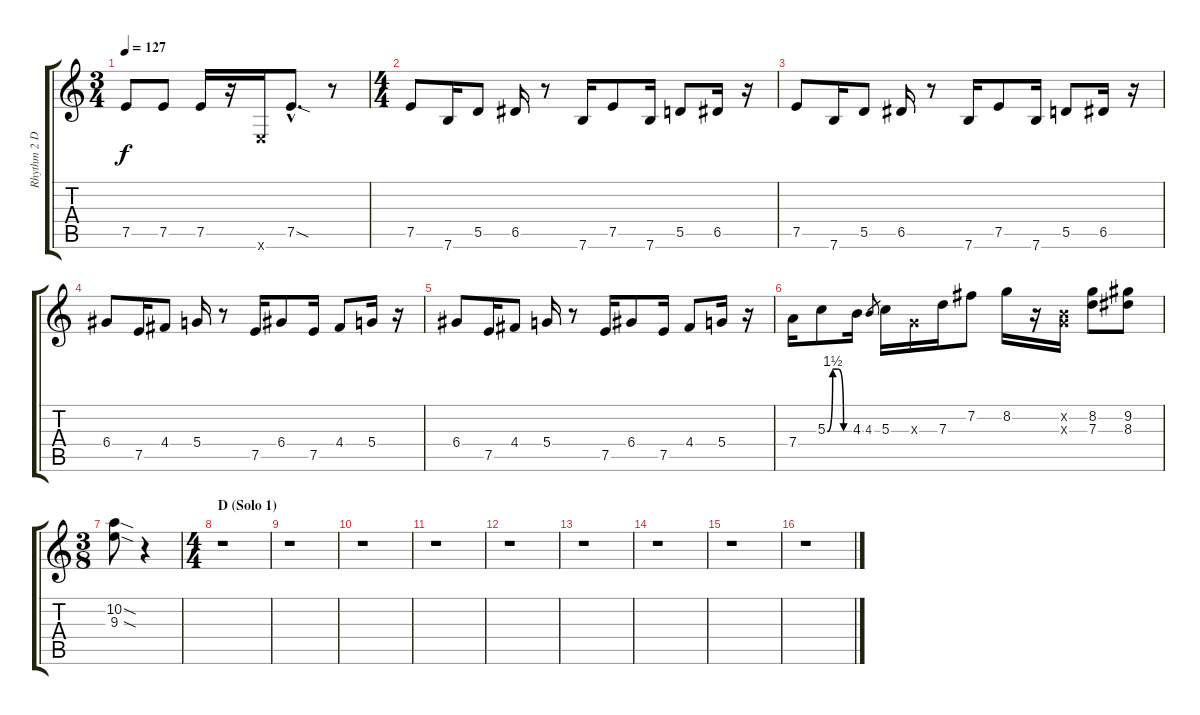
\track ("Rhythm 2 Double Track" "Rhythm 2 D") {instrument overdrivenguitar}
\staff {score tabs}
\tuning (E4 B3 G3 D3 A2 E2) {hide}
\ts (3 4)
\tempo 127
\clef g2
\ks c
7.5.8{dy f} 7.5.8 7.5.16 r.16 0.6{x}.16 7.5{sod hac}.8{d} r.8 |
\ts (4 4)
7.5.8 7.6.16 5.5.8 6.5.16 r.8 7.6.16 7.5.8 7.6.16 5.5.8 6.5.16 r.16 |
7.5.8 7.6.16 5.5.8 6.5.16 r.8 7.6.16 7.5.8 7.6.16 5.5.8 6.5.16 r.16 |
6.4.8 7.5.16 4.4.8 5.4.16 r.8 7.5.16 6.4.8 7.5.16 4.4.8 5.4.16 r.16 |
6.4.8 7.5.16 4.4.8 5.4.16 r.8 7.5.16 6.4.8 7.5.16 4.4.8 5.4.16 r.16 |
7.4.16 5.3{be (custom 0 0 15 6 30 6 45 0 60 0)}.8 4.3.16 4.3.8{gr} 5.3.16 0.3{x}.16 7.3.16 7.2.8 8.2.16 r.16 (0.2{x} 0.3{x}).16 (8.2 7.3).8 (9.2 8.3).8 |
\ts (3 8)
(10.2{sod} 9.3{sod}).8 r.4 |
\ts (4 4)
\section ("" "D (Solo 1)")
r.1 |
r.1 |
r.1 |
r.1 |
r.1 |
r.1 |
r.1 |
r.1 |
r.1
